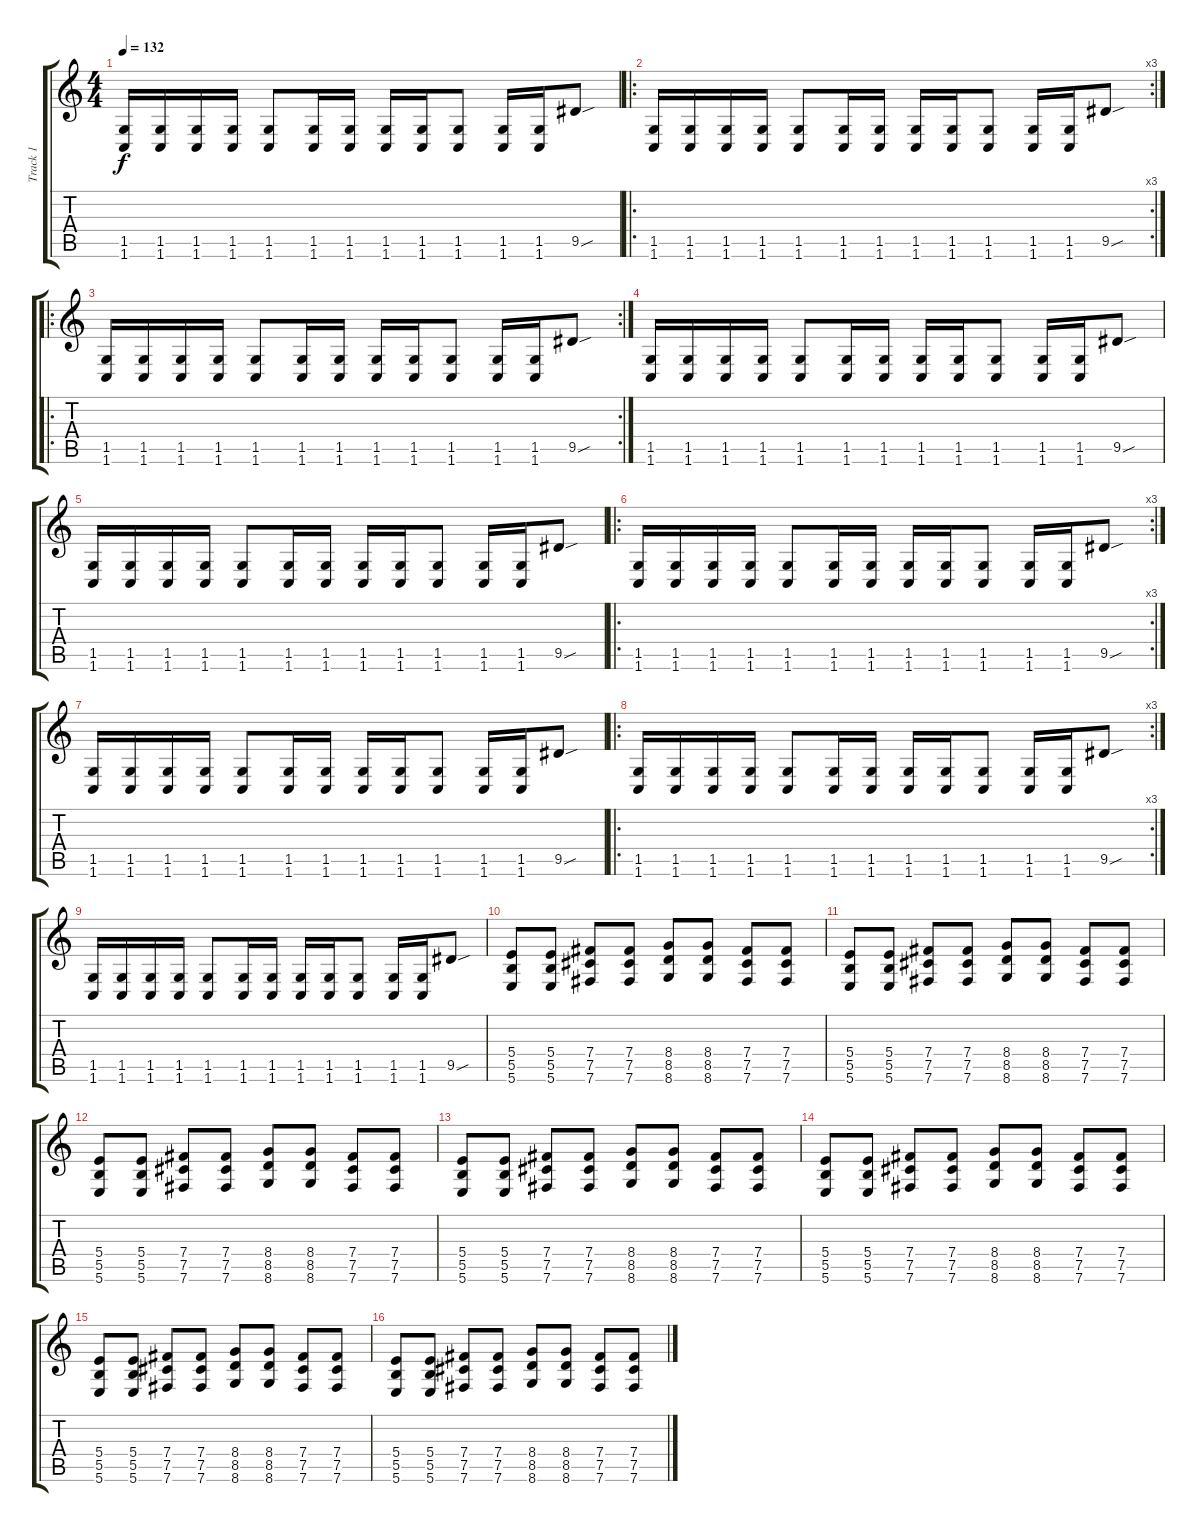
\track ("Track 1" "Track 1") {instrument distortionguitar}
\staff {score tabs}
\tuning (Db4 Ab3 E3 B2 Gb2 B1) {hide}
\ts (4 4)
\tempo 132
\clef g2
\ks c
(1.5 1.6).16{dy f instrument distortionguitar} (1.5 1.6).16 (1.5 1.6).16 (1.5 1.6).16 (1.5 1.6).8 (1.5 1.6).16 (1.5 1.6).16 (1.5 1.6).16 (1.5 1.6).16 (1.5 1.6).8 (1.5 1.6).16 (1.5 1.6).16 9.5{sou}.8 |
\ro
\rc 3
(1.5 1.6).16 (1.5 1.6).16 (1.5 1.6).16 (1.5 1.6).16 (1.5 1.6).8 (1.5 1.6).16 (1.5 1.6).16 (1.5 1.6).16 (1.5 1.6).16 (1.5 1.6).8 (1.5 1.6).16 (1.5 1.6).16 9.5{sou}.8 |
\ro
\rc 2
(1.5 1.6).16 (1.5 1.6).16 (1.5 1.6).16 (1.5 1.6).16 (1.5 1.6).8 (1.5 1.6).16 (1.5 1.6).16 (1.5 1.6).16 (1.5 1.6).16 (1.5 1.6).8 (1.5 1.6).16 (1.5 1.6).16 9.5{sou}.8 |
(1.5 1.6).16 (1.5 1.6).16 (1.5 1.6).16 (1.5 1.6).16 (1.5 1.6).8 (1.5 1.6).16 (1.5 1.6).16 (1.5 1.6).16 (1.5 1.6).16 (1.5 1.6).8 (1.5 1.6).16 (1.5 1.6).16 9.5{sou}.8 |
(1.5 1.6).16 (1.5 1.6).16 (1.5 1.6).16 (1.5 1.6).16 (1.5 1.6).8 (1.5 1.6).16 (1.5 1.6).16 (1.5 1.6).16 (1.5 1.6).16 (1.5 1.6).8 (1.5 1.6).16 (1.5 1.6).16 9.5{sou}.8 |
\ro
\rc 3
(1.5 1.6).16 (1.5 1.6).16 (1.5 1.6).16 (1.5 1.6).16 (1.5 1.6).8 (1.5 1.6).16 (1.5 1.6).16 (1.5 1.6).16 (1.5 1.6).16 (1.5 1.6).8 (1.5 1.6).16 (1.5 1.6).16 9.5{sou}.8 |
(1.5 1.6).16 (1.5 1.6).16 (1.5 1.6).16 (1.5 1.6).16 (1.5 1.6).8 (1.5 1.6).16 (1.5 1.6).16 (1.5 1.6).16 (1.5 1.6).16 (1.5 1.6).8 (1.5 1.6).16 (1.5 1.6).16 9.5{sou}.8 |
\ro
\rc 3
(1.5 1.6).16 (1.5 1.6).16 (1.5 1.6).16 (1.5 1.6).16 (1.5 1.6).8 (1.5 1.6).16 (1.5 1.6).16 (1.5 1.6).16 (1.5 1.6).16 (1.5 1.6).8 (1.5 1.6).16 (1.5 1.6).16 9.5{sou}.8 |
(1.5 1.6).16 (1.5 1.6).16 (1.5 1.6).16 (1.5 1.6).16 (1.5 1.6).8 (1.5 1.6).16 (1.5 1.6).16 (1.5 1.6).16 (1.5 1.6).16 (1.5 1.6).8 (1.5 1.6).16 (1.5 1.6).16 9.5{sou}.8 |
(5.4 5.5 5.6).8 (5.4 5.5 5.6).8 (7.4 7.5 7.6).8 (7.4 7.5 7.6).8 (8.4 8.5 8.6).8 (8.4 8.5 8.6).8 (7.4 7.5 7.6).8 (7.4 7.5 7.6).8 |
(5.4 5.5 5.6).8 (5.4 5.5 5.6).8 (7.4 7.5 7.6).8 (7.4 7.5 7.6).8 (8.4 8.5 8.6).8 (8.4 8.5 8.6).8 (7.4 7.5 7.6).8 (7.4 7.5 7.6).8 |
(5.4 5.5 5.6).8 (5.4 5.5 5.6).8 (7.4 7.5 7.6).8 (7.4 7.5 7.6).8 (8.4 8.5 8.6).8 (8.4 8.5 8.6).8 (7.4 7.5 7.6).8 (7.4 7.5 7.6).8 |
(5.4 5.5 5.6).8 (5.4 5.5 5.6).8 (7.4 7.5 7.6).8 (7.4 7.5 7.6).8 (8.4 8.5 8.6).8 (8.4 8.5 8.6).8 (7.4 7.5 7.6).8 (7.4 7.5 7.6).8 |
(5.4 5.5 5.6).8 (5.4 5.5 5.6).8 (7.4 7.5 7.6).8 (7.4 7.5 7.6).8 (8.4 8.5 8.6).8 (8.4 8.5 8.6).8 (7.4 7.5 7.6).8 (7.4 7.5 7.6).8 |
(5.4 5.5 5.6).8 (5.4 5.5 5.6).8 (7.4 7.5 7.6).8 (7.4 7.5 7.6).8 (8.4 8.5 8.6).8 (8.4 8.5 8.6).8 (7.4 7.5 7.6).8 (7.4 7.5 7.6).8 |
(5.4 5.5 5.6).8 (5.4 5.5 5.6).8 (7.4 7.5 7.6).8 (7.4 7.5 7.6).8 (8.4 8.5 8.6).8 (8.4 8.5 8.6).8 (7.4 7.5 7.6).8 (7.4 7.5 7.6).8
